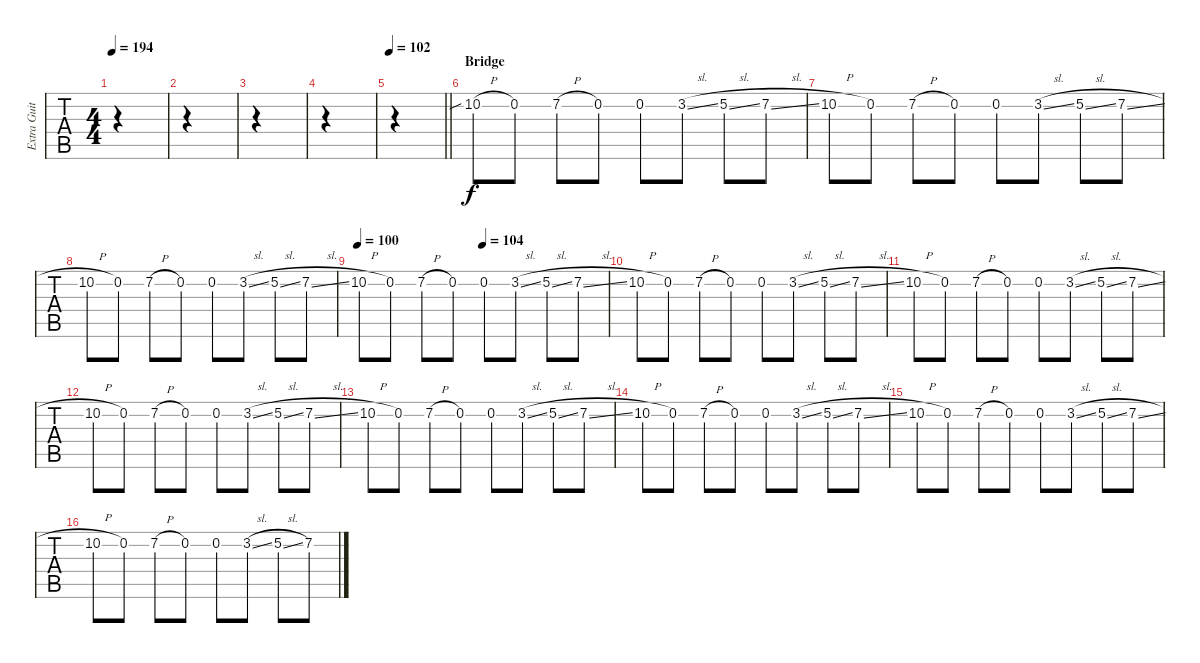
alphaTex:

\track ("Extra Guitar" "Extra Guit") {instrument distortionguitar}
\staff {tabs}
\tuning (Eb4 Bb3 Gb3 Db3 Ab2 Eb2) {hide}
\ts (4 4)
\tempo 194
\clef g2
\ks c
|
|
|
|
\tempo 102
\barLineRight lightlight
|
\section ("" "Bridge")
10.2{sib h}.8 0.2.8 7.2{h}.8 0.2.8 0.2.8 3.2{sl}.8 5.2{sl}.8 7.2{sl}.8 |
10.2{h}.8 0.2.8 7.2{h}.8 0.2.8 0.2.8 3.2{sl}.8 5.2{sl}.8 7.2{sl}.8 |
10.2{h}.8 0.2.8 7.2{h}.8 0.2.8 0.2.8 3.2{sl}.8 5.2{sl}.8 7.2{sl}.8 |
\tempo 100
\tempo (104 0.5)
10.2{h}.8 0.2.8 7.2{h}.8 0.2.8 0.2.8 3.2{sl}.8 5.2{sl}.8 7.2{sl}.8 |
10.2{h}.8 0.2.8 7.2{h}.8 0.2.8 0.2.8 3.2{sl}.8 5.2{sl}.8 7.2{sl}.8 |
10.2{h}.8 0.2.8 7.2{h}.8 0.2.8 0.2.8 3.2{sl}.8 5.2{sl}.8 7.2{sl}.8 |
10.2{h}.8 0.2.8 7.2{h}.8 0.2.8 0.2.8 3.2{sl}.8 5.2{sl}.8 7.2{sl}.8 |
10.2{h}.8 0.2.8 7.2{h}.8 0.2.8 0.2.8 3.2{sl}.8 5.2{sl}.8 7.2{sl}.8 |
10.2{h}.8 0.2.8 7.2{h}.8 0.2.8 0.2.8 3.2{sl}.8 5.2{sl}.8 7.2{sl}.8 |
10.2{h}.8 0.2.8 7.2{h}.8 0.2.8 0.2.8 3.2{sl}.8 5.2{sl}.8 7.2{sl}.8 |
10.2{h}.8 0.2.8 7.2{h}.8 0.2.8 0.2.8 3.2{sl}.8 5.2{sl}.8 7.2{sl}.8
